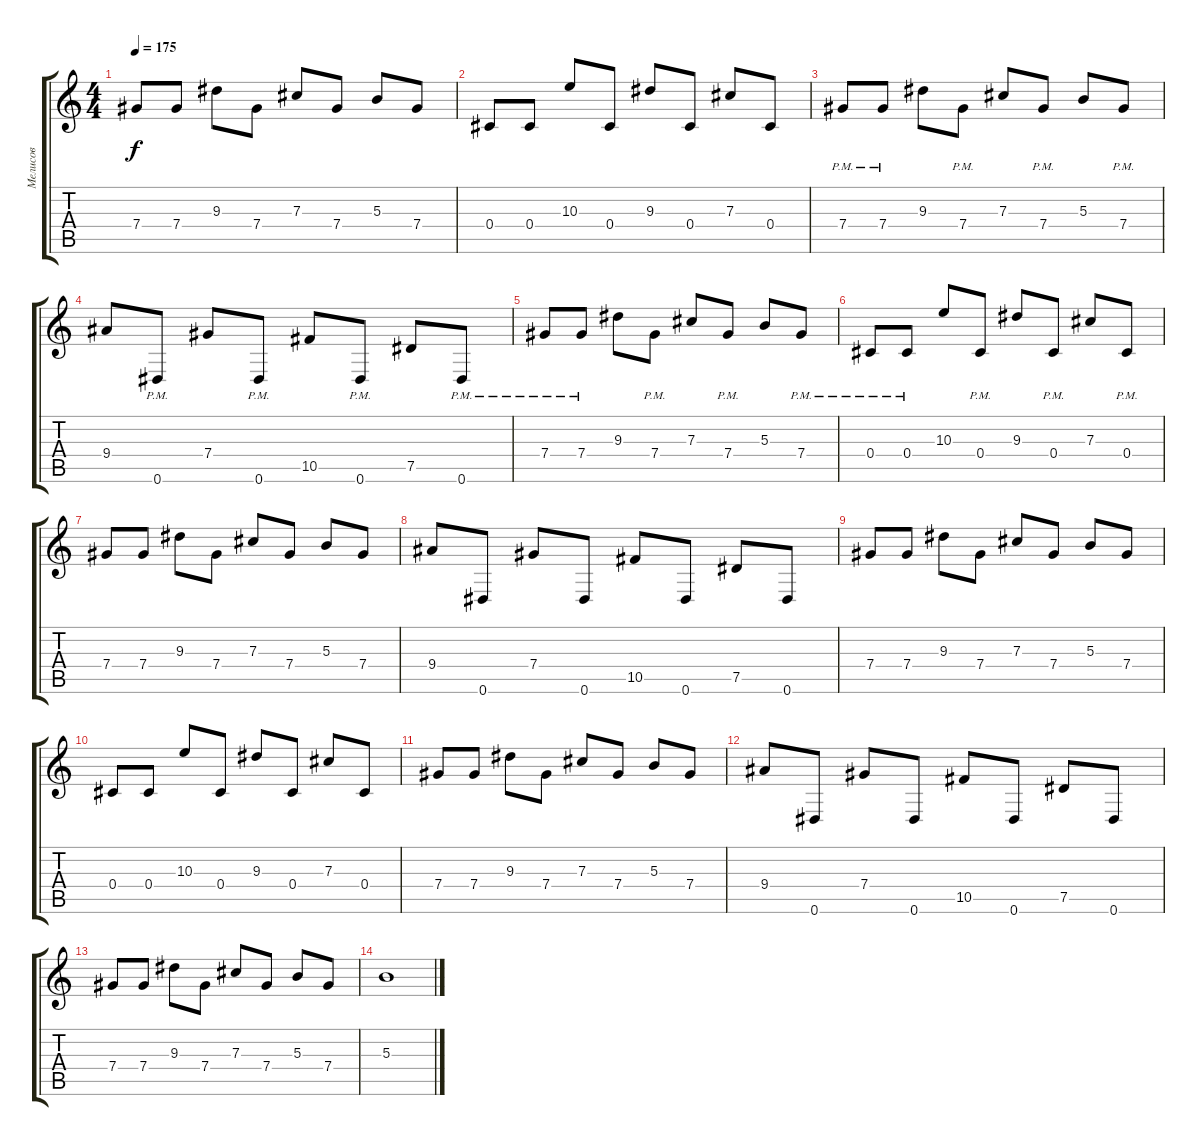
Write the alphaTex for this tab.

\track ("Мелисов" "Мелисов") {instrument distortionguitar}
\staff {score tabs}
\tuning (Eb4 Bb3 Gb3 Db3 Ab2 Eb2) {hide}
\ts (4 4)
\tempo 175
\clef g2
\ks c
7.4.8{dy f} 7.4.8 9.3.8 7.4.8 7.3.8 7.4.8 5.3.8 7.4.8 |
0.4.8 0.4.8 10.3.8 0.4.8 9.3.8 0.4.8 7.3.8 0.4.8 |
7.4{pm}.8 7.4{pm}.8 9.3.8 7.4{pm}.8 7.3.8 7.4{pm}.8 5.3.8 7.4{pm}.8 |
9.4.8 0.6{pm}.8 7.4.8 0.6{pm}.8 10.5.8 0.6{pm}.8 7.5.8 0.6{pm}.8 |
7.4{pm}.8 7.4{pm}.8 9.3.8 7.4{pm}.8 7.3.8 7.4{pm}.8 5.3.8 7.4{pm}.8 |
0.4{pm}.8 0.4{pm}.8 10.3.8 0.4{pm}.8 9.3.8 0.4{pm}.8 7.3.8 0.4{pm}.8 |
7.4.8 7.4.8 9.3.8 7.4.8 7.3.8 7.4.8 5.3.8 7.4.8 |
9.4.8 0.6.8 7.4.8 0.6.8 10.5.8 0.6.8 7.5.8 0.6.8 |
7.4.8 7.4.8 9.3.8 7.4.8 7.3.8 7.4.8 5.3.8 7.4.8 |
0.4.8 0.4.8 10.3.8 0.4.8 9.3.8 0.4.8 7.3.8 0.4.8 |
7.4.8 7.4.8 9.3.8 7.4.8 7.3.8 7.4.8 5.3.8 7.4.8 |
9.4.8 0.6.8 7.4.8 0.6.8 10.5.8 0.6.8 7.5.8 0.6.8 |
7.4.8 7.4.8 9.3.8 7.4.8 7.3.8 7.4.8 5.3.8 7.4.8 |
5.3.1
